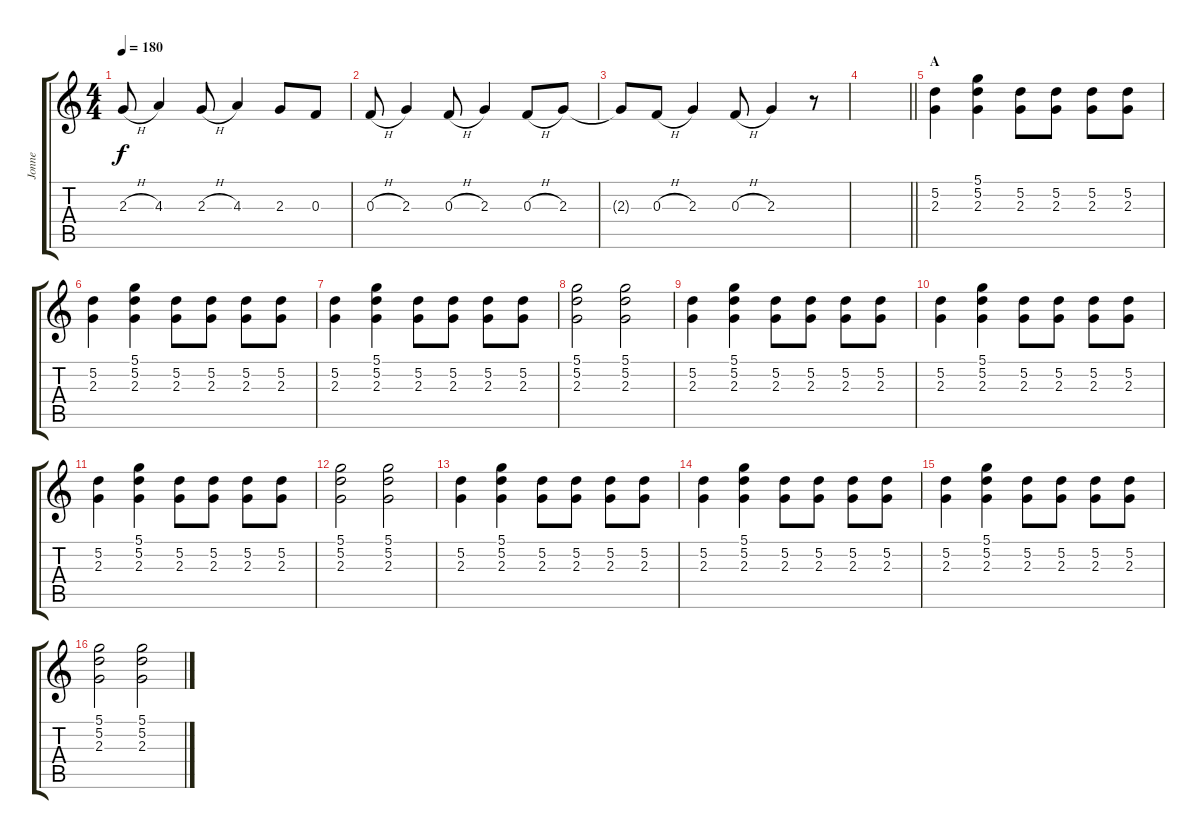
\track ("Jonne" "Jonne") {instrument acousticguitarsteel}
\staff {score tabs}
\tuning (D4 A3 F3 C3 G2 D2) {hide}
\ts (4 4)
\tempo 180
\clef g2
\ks c
2.3{h}.8{dy f} 4.3.4 2.3{h}.8 4.3.4 2.3.8 0.3.8 |
0.3{h}.8 2.3.4 0.3{h}.8 2.3.4 0.3{h}.8{volume 7} 2.3.8 |
2.3{t}.8 0.3{h}.8{volume 5} 2.3.4 0.3{h}.8{volume 3} 2.3.4 r.8 |
\barLineRight lightlight
|
\section ("" "A")
(5.2 2.3).4{volume 9} (5.1 5.2 2.3).4 (5.2 2.3).8 (5.2 2.3).8 (5.2 2.3).8 (5.2 2.3).8 |
(5.2 2.3).4 (5.1 5.2 2.3).4 (5.2 2.3).8 (5.2 2.3).8 (5.2 2.3).8 (5.2 2.3).8 |
(5.2 2.3).4 (5.1 5.2 2.3).4 (5.2 2.3).8 (5.2 2.3).8 (5.2 2.3).8 (5.2 2.3).8 |
(5.1 5.2 2.3).2 (5.1 5.2 2.3).2 |
(5.2 2.3).4 (5.1 5.2 2.3).4 (5.2 2.3).8 (5.2 2.3).8 (5.2 2.3).8 (5.2 2.3).8 |
(5.2 2.3).4 (5.1 5.2 2.3).4 (5.2 2.3).8 (5.2 2.3).8 (5.2 2.3).8 (5.2 2.3).8 |
(5.2 2.3).4 (5.1 5.2 2.3).4 (5.2 2.3).8 (5.2 2.3).8 (5.2 2.3).8 (5.2 2.3).8 |
(5.1 5.2 2.3).2 (5.1 5.2 2.3).2 |
(5.2 2.3).4 (5.1 5.2 2.3).4 (5.2 2.3).8 (5.2 2.3).8 (5.2 2.3).8 (5.2 2.3).8 |
(5.2 2.3).4 (5.1 5.2 2.3).4 (5.2 2.3).8 (5.2 2.3).8 (5.2 2.3).8 (5.2 2.3).8 |
(5.2 2.3).4 (5.1 5.2 2.3).4 (5.2 2.3).8 (5.2 2.3).8 (5.2 2.3).8 (5.2 2.3).8 |
(5.1 5.2 2.3).2 (5.1 5.2 2.3).2
